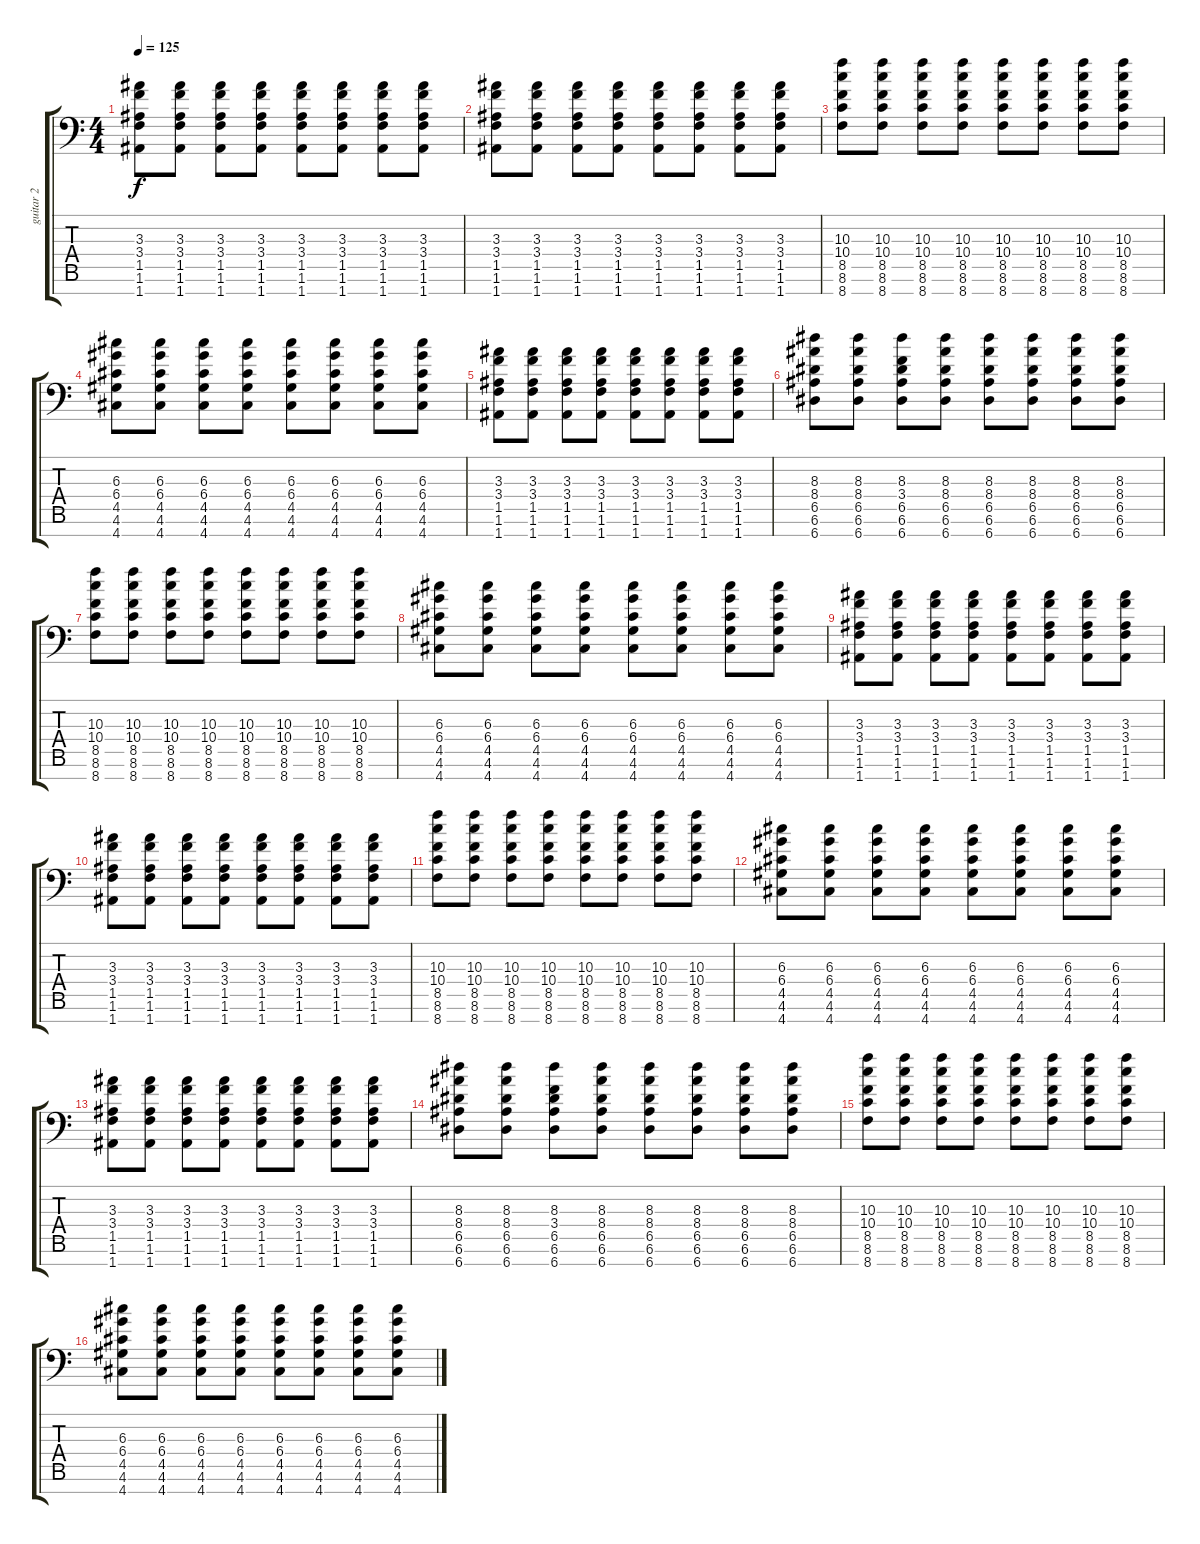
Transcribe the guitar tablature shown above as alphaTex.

\track ("guitar 2" "guitar 2") {instrument distortionguitar}
\staff {score tabs}
\tuning (E4 B3 G3 D3 A2 E2 A1) {hide}
\ts (4 4)
\tempo 125
\clef f4
\ks c
(3.3 3.4 1.5 1.6 1.7).8{dy f} (3.3 3.4 1.5 1.6 1.7).8 (3.3 3.4 1.5 1.6 1.7).8 (3.3 3.4 1.5 1.6 1.7).8 (3.3 3.4 1.5 1.6 1.7).8 (3.3 3.4 1.5 1.6 1.7).8 (3.3 3.4 1.5 1.6 1.7).8 (3.3 3.4 1.5 1.6 1.7).8 |
(3.3 3.4 1.5 1.6 1.7).8 (3.3 3.4 1.5 1.6 1.7).8 (3.3 3.4 1.5 1.6 1.7).8 (3.3 3.4 1.5 1.6 1.7).8 (3.3 3.4 1.5 1.6 1.7).8 (3.3 3.4 1.5 1.6 1.7).8 (3.3 3.4 1.5 1.6 1.7).8 (3.3 3.4 1.5 1.6 1.7).8 |
(10.3 10.4 8.5 8.6 8.7).8 (10.3 10.4 8.5 8.6 8.7).8 (10.3 10.4 8.5 8.6 8.7).8 (10.3 10.4 8.5 8.6 8.7).8 (10.3 10.4 8.5 8.6 8.7).8 (10.3 10.4 8.5 8.6 8.7).8 (10.3 10.4 8.5 8.6 8.7).8 (10.3 10.4 8.5 8.6 8.7).8 |
(6.3 6.4 4.5 4.6 4.7).8 (6.3 6.4 4.5 4.6 4.7).8 (6.3 6.4 4.5 4.6 4.7).8 (6.3 6.4 4.5 4.6 4.7).8 (6.3 6.4 4.5 4.6 4.7).8 (6.3 6.4 4.5 4.6 4.7).8 (6.3 6.4 4.5 4.6 4.7).8 (6.3 6.4 4.5 4.6 4.7).8 |
(3.3 3.4 1.5 1.6 1.7).8 (3.3 3.4 1.5 1.6 1.7).8 (3.3 3.4 1.5 1.6 1.7).8 (3.3 3.4 1.5 1.6 1.7).8 (3.3 3.4 1.5 1.6 1.7).8 (3.3 3.4 1.5 1.6 1.7).8 (3.3 3.4 1.5 1.6 1.7).8 (3.3 3.4 1.5 1.6 1.7).8 |
(8.3 8.4 6.5 6.6 6.7).8 (8.3 8.4 6.5 6.6 6.7).8 (8.3 3.4 6.5 6.6 6.7).8 (8.3 8.4 6.5 6.6 6.7).8 (8.3 8.4 6.5 6.6 6.7).8 (8.3 8.4 6.5 6.6 6.7).8 (8.3 8.4 6.5 6.6 6.7).8 (8.3 8.4 6.5 6.6 6.7).8 |
(10.3 10.4 8.5 8.6 8.7).8 (10.3 10.4 8.5 8.6 8.7).8 (10.3 10.4 8.5 8.6 8.7).8 (10.3 10.4 8.5 8.6 8.7).8 (10.3 10.4 8.5 8.6 8.7).8 (10.3 10.4 8.5 8.6 8.7).8 (10.3 10.4 8.5 8.6 8.7).8 (10.3 10.4 8.5 8.6 8.7).8 |
(6.3 6.4 4.5 4.6 4.7).8 (6.3 6.4 4.5 4.6 4.7).8 (6.3 6.4 4.5 4.6 4.7).8 (6.3 6.4 4.5 4.6 4.7).8 (6.3 6.4 4.5 4.6 4.7).8 (6.3 6.4 4.5 4.6 4.7).8 (6.3 6.4 4.5 4.6 4.7).8 (6.3 6.4 4.5 4.6 4.7).8 |
(3.3 3.4 1.5 1.6 1.7).8 (3.3 3.4 1.5 1.6 1.7).8 (3.3 3.4 1.5 1.6 1.7).8 (3.3 3.4 1.5 1.6 1.7).8 (3.3 3.4 1.5 1.6 1.7).8 (3.3 3.4 1.5 1.6 1.7).8 (3.3 3.4 1.5 1.6 1.7).8 (3.3 3.4 1.5 1.6 1.7).8 |
(3.3 3.4 1.5 1.6 1.7).8 (3.3 3.4 1.5 1.6 1.7).8 (3.3 3.4 1.5 1.6 1.7).8 (3.3 3.4 1.5 1.6 1.7).8 (3.3 3.4 1.5 1.6 1.7).8 (3.3 3.4 1.5 1.6 1.7).8 (3.3 3.4 1.5 1.6 1.7).8 (3.3 3.4 1.5 1.6 1.7).8 |
(10.3 10.4 8.5 8.6 8.7).8 (10.3 10.4 8.5 8.6 8.7).8 (10.3 10.4 8.5 8.6 8.7).8 (10.3 10.4 8.5 8.6 8.7).8 (10.3 10.4 8.5 8.6 8.7).8 (10.3 10.4 8.5 8.6 8.7).8 (10.3 10.4 8.5 8.6 8.7).8 (10.3 10.4 8.5 8.6 8.7).8 |
(6.3 6.4 4.5 4.6 4.7).8 (6.3 6.4 4.5 4.6 4.7).8 (6.3 6.4 4.5 4.6 4.7).8 (6.3 6.4 4.5 4.6 4.7).8 (6.3 6.4 4.5 4.6 4.7).8 (6.3 6.4 4.5 4.6 4.7).8 (6.3 6.4 4.5 4.6 4.7).8 (6.3 6.4 4.5 4.6 4.7).8 |
(3.3 3.4 1.5 1.6 1.7).8 (3.3 3.4 1.5 1.6 1.7).8 (3.3 3.4 1.5 1.6 1.7).8 (3.3 3.4 1.5 1.6 1.7).8 (3.3 3.4 1.5 1.6 1.7).8 (3.3 3.4 1.5 1.6 1.7).8 (3.3 3.4 1.5 1.6 1.7).8 (3.3 3.4 1.5 1.6 1.7).8 |
(8.3 8.4 6.5 6.6 6.7).8 (8.3 8.4 6.5 6.6 6.7).8 (8.3 3.4 6.5 6.6 6.7).8 (8.3 8.4 6.5 6.6 6.7).8 (8.3 8.4 6.5 6.6 6.7).8 (8.3 8.4 6.5 6.6 6.7).8 (8.3 8.4 6.5 6.6 6.7).8 (8.3 8.4 6.5 6.6 6.7).8 |
(10.3 10.4 8.5 8.6 8.7).8 (10.3 10.4 8.5 8.6 8.7).8 (10.3 10.4 8.5 8.6 8.7).8 (10.3 10.4 8.5 8.6 8.7).8 (10.3 10.4 8.5 8.6 8.7).8 (10.3 10.4 8.5 8.6 8.7).8 (10.3 10.4 8.5 8.6 8.7).8 (10.3 10.4 8.5 8.6 8.7).8 |
(6.3 6.4 4.5 4.6 4.7).8 (6.3 6.4 4.5 4.6 4.7).8 (6.3 6.4 4.5 4.6 4.7).8 (6.3 6.4 4.5 4.6 4.7).8 (6.3 6.4 4.5 4.6 4.7).8 (6.3 6.4 4.5 4.6 4.7).8 (6.3 6.4 4.5 4.6 4.7).8 (6.3 6.4 4.5 4.6 4.7).8
